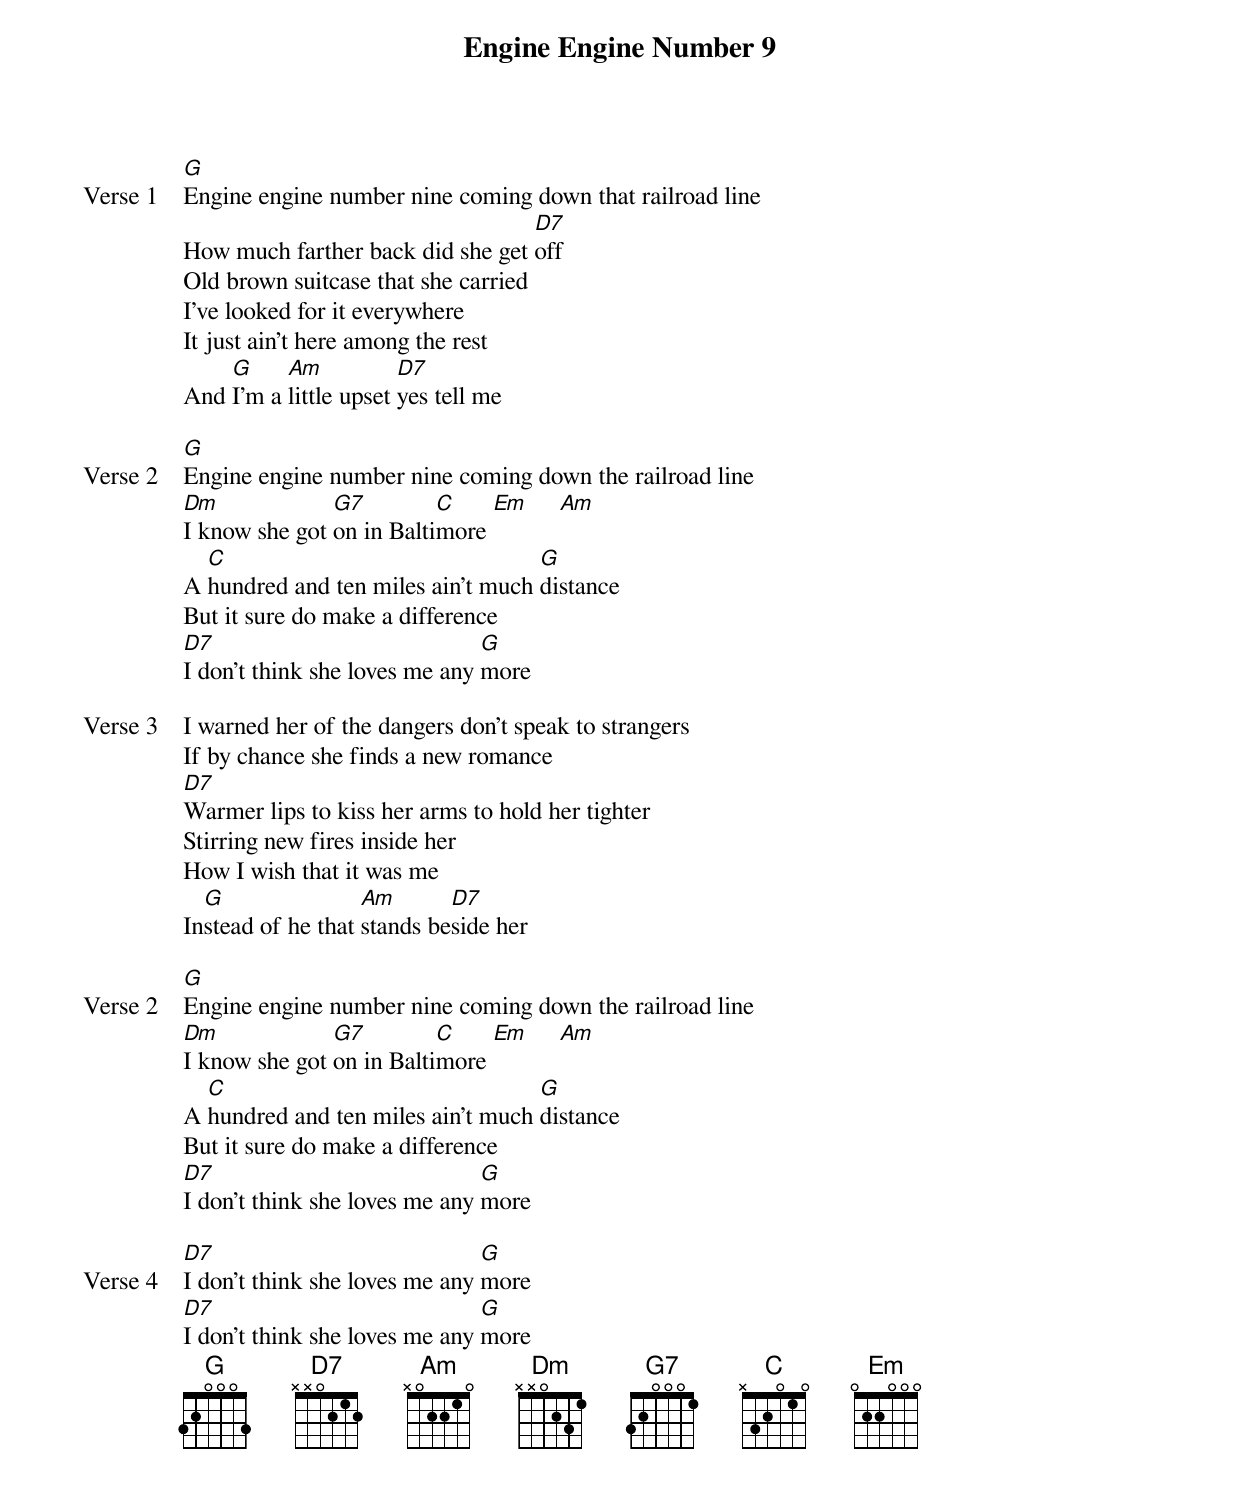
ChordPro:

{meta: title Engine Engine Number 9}
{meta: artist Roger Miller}
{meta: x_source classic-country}
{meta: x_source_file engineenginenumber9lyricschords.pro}
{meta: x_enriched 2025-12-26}

{start_of_verse: Verse 1}
[G]Engine engine number nine coming down that railroad line
How much farther back did she get [D7]off
Old brown suitcase that she carried
I've looked for it everywhere
It just ain't here among the rest
And [G]I'm a [Am]little upset [D7]yes tell me
{end_of_verse}

{start_of_verse: Verse 2}
[G]Engine engine number nine coming down the railroad line
[Dm]I know she got [G7]on in Balti[C]more [Em]     [Am]
A [C]hundred and ten miles ain't much [G]distance
But it sure do make a difference
[D7]I don't think she loves me any [G]more
{end_of_verse}

{start_of_verse: Verse 3}
I warned her of the dangers don't speak to strangers
If by chance she finds a new romance
[D7]Warmer lips to kiss her arms to hold her tighter
Stirring new fires inside her
How I wish that it was me
In[G]stead of he that [Am]stands be[D7]side her
{end_of_verse}

{start_of_verse: Verse 2}
[G]Engine engine number nine coming down the railroad line
[Dm]I know she got [G7]on in Balti[C]more [Em]     [Am]
A [C]hundred and ten miles ain't much [G]distance
But it sure do make a difference
[D7]I don't think she loves me any [G]more
{end_of_verse}

{start_of_verse: Verse 4}
[D7]I don't think she loves me any [G]more
[D7]I don't think she loves me any [G]more
{end_of_verse}
